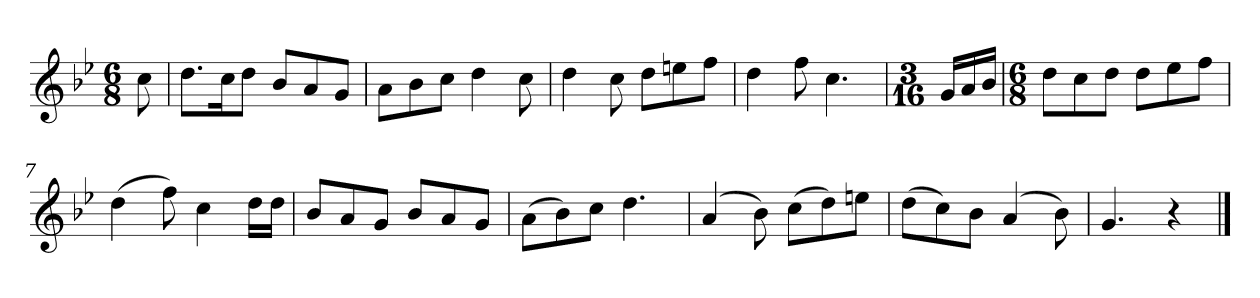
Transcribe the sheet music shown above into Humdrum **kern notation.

**kern
*part1
*staff1
*k[b-e-]
*M6/8
*MM120
=
8cc
=1
8.ddL
16ccK
8ddJ
8b-L
8a
8gJ
=2
8aL
8b-
8ccJ
4dd
8cc
=3
4dd
8cc
8ddL
8een
8ffJ
=4
4dd
8ff
4.cc
=5
*M3/16
16gLL
16a
16b-JJ
=6
*M6/8
8ddL
8cc
8ddJ
8ddL
8ee-
8ffJ
=7
(4dd
8ff)
4cc
16ddLL
16ddJJ
=8
8b-L
8a
8gJ
8b-L
8a
8gJ
=9
(8aL
8b-)
8ccJ
4.dd
=10
(4a
8b-)
(8ccL
8dd)
8eenJ
=11
(8ddL
8cc)
8b-J
(4a
8b-)
=12
4.g
4r
==
*-
